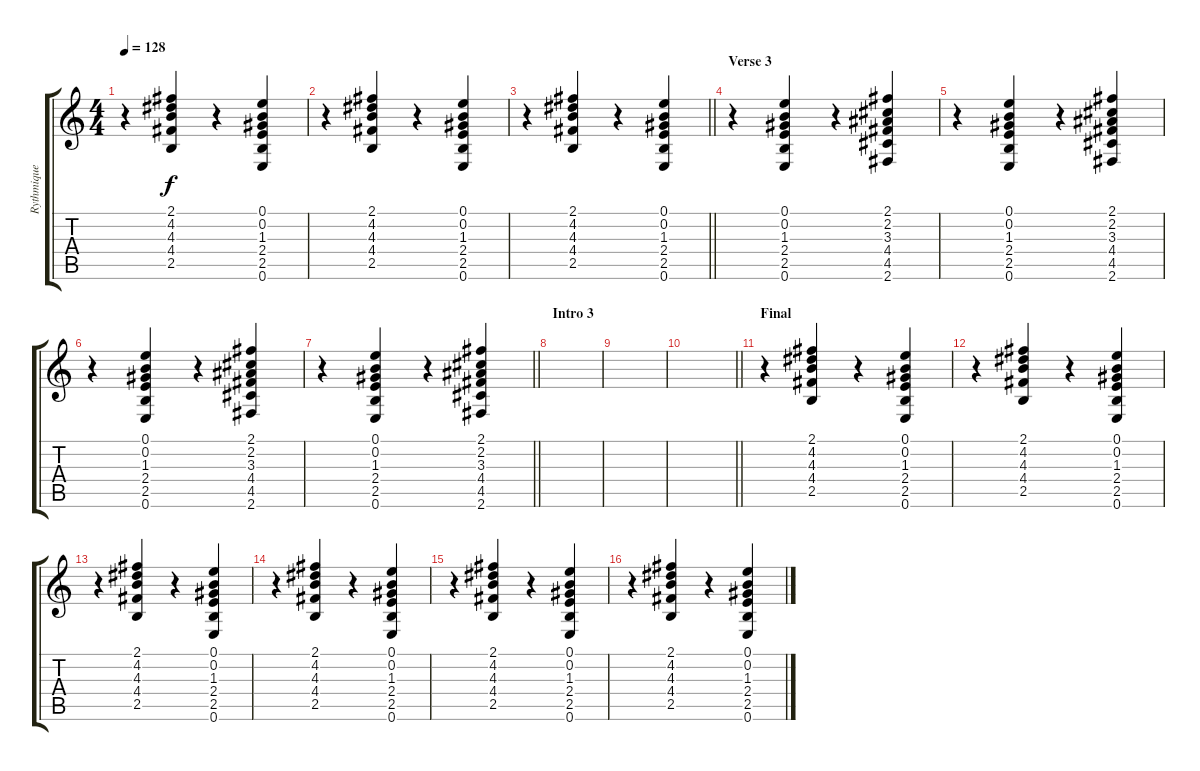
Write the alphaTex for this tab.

\track ("Rythmique 2" "Rythmique ") {instrument electricguitarclean}
\staff {score tabs}
\tuning (E4 B3 G3 D3 A2 E2) {hide}
\ts (4 4)
\tempo 128
\clef g2
\ks c
r.4{dy f} (2.1 4.2 4.3 4.4 2.5).4 r.4 (0.1 0.2 1.3 2.4 2.5 0.6).4 |
r.4 (2.1 4.2 4.3 4.4 2.5).4 r.4 (0.1 0.2 1.3 2.4 2.5 0.6).4 |
\barLineRight lightlight
r.4 (2.1 4.2 4.3 4.4 2.5).4 r.4 (0.1 0.2 1.3 2.4 2.5 0.6).4 |
\section ("" "Verse 3")
r.4 (0.1 0.2 1.3 2.4 2.5 0.6).4 r.4 (2.1 2.2 3.3 4.4 4.5 2.6).4 |
r.4 (0.1 0.2 1.3 2.4 2.5 0.6).4 r.4 (2.1 2.2 3.3 4.4 4.5 2.6).4 |
r.4 (0.1 0.2 1.3 2.4 2.5 0.6).4 r.4 (2.1 2.2 3.3 4.4 4.5 2.6).4 |
\barLineRight lightlight
r.4 (0.1 0.2 1.3 2.4 2.5 0.6).4 r.4 (2.1 2.2 3.3 4.4 4.5 2.6).4 |
\section ("" "Intro 3")
|
|
\barLineRight lightlight
|
\section ("" "Final")
r.4{volume 0} (2.1 4.2 4.3 4.4 2.5).4 r.4 (0.1 0.2 1.3 2.4 2.5 0.6).4 |
r.4 (2.1 4.2 4.3 4.4 2.5).4 r.4 (0.1 0.2 1.3 2.4 2.5 0.6).4 |
r.4 (2.1 4.2 4.3 4.4 2.5).4 r.4 (0.1 0.2 1.3 2.4 2.5 0.6).4 |
r.4 (2.1 4.2 4.3 4.4 2.5).4 r.4 (0.1 0.2 1.3 2.4 2.5 0.6).4 |
r.4 (2.1 4.2 4.3 4.4 2.5).4 r.4 (0.1 0.2 1.3 2.4 2.5 0.6).4 |
r.4 (2.1 4.2 4.3 4.4 2.5).4 r.4 (0.1 0.2 1.3 2.4 2.5 0.6).4
